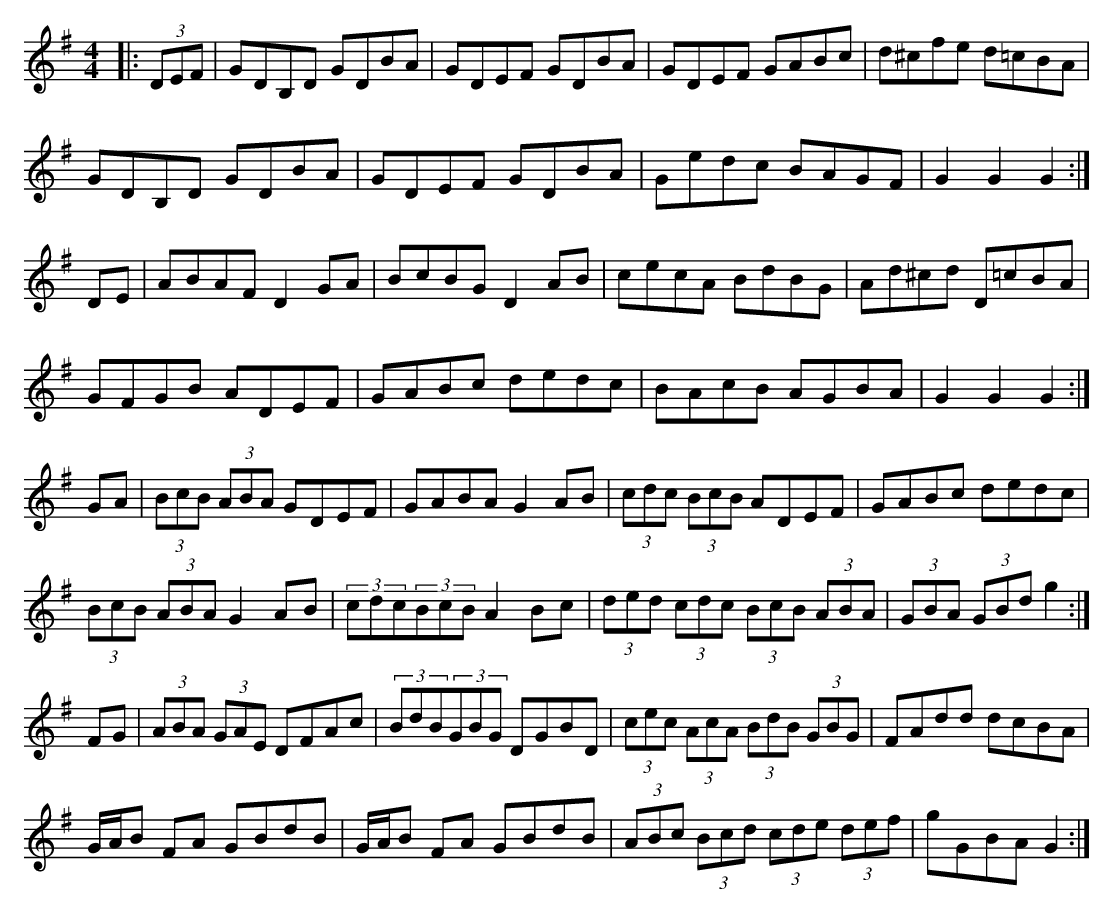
X:1
M:4/4
K:G
|:(3DEF|GDB,D GDBA|GDEF GDBA|GDEF GABc|d^cfe d=cBA|
GDB,D GDBA|GDEF GDBA|Gedc BAGF|G2 G2 G2:|
DE|ABAF D2 GA|BcBG D2 AB|cecA BdBG|Ad^cd D=cBA|
GFGB ADEF|GABc dedc|BAcB AGBA|G2 G2 G2:|
GA|(3BcB (3ABA GDEF|GABA G2 AB|(3cdc (3BcB ADEF|GABc dedc|
(3BcB (3ABA G2 AB|(3cdc(3BcB A2 Bc|(3ded (3cdc (3BcB (3ABA|(3GBA (3GBd g2:|
FG|(3ABA (3GAE DFAc|(3BdB(3GBG DGBD|(3cec (3AcA (3BdB (3GBG|FAdd dcBA|
G/A/B FA GBdB|G/A/B FA GBdB|(3ABc (3Bcd (3cde (3def|gGBA G2:|
